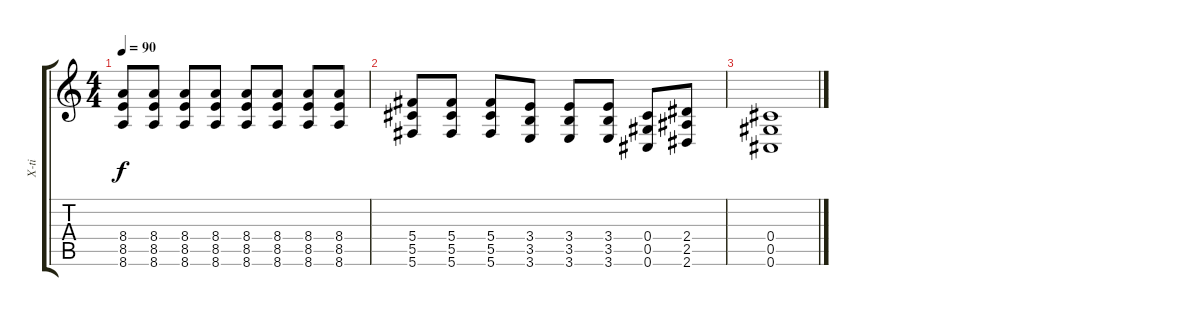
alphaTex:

\track ("X-ti" "X-ti") {instrument distortionguitar}
\staff {score tabs}
\tuning (Eb4 Bb3 Gb3 Db3 Ab2 Db2) {hide}
\ts (4 4)
\tempo 90
\clef g2
\ks c
(8.4 8.5 8.6).8{dy f} (8.4 8.5 8.6).8 (8.4 8.5 8.6).8 (8.4 8.5 8.6).8 (8.4 8.5 8.6).8 (8.4 8.5 8.6).8 (8.4 8.5 8.6).8 (8.4 8.5 8.6).8 |
(5.4 5.5 5.6).8 (5.4 5.5 5.6).8 (5.4 5.5 5.6).8 (3.4 3.5 3.6).8 (3.4 3.5 3.6).8 (3.4 3.5 3.6).8 (0.4 0.5 0.6).8 (2.4 2.5 2.6).8 |
(0.4 0.5 0.6).1
